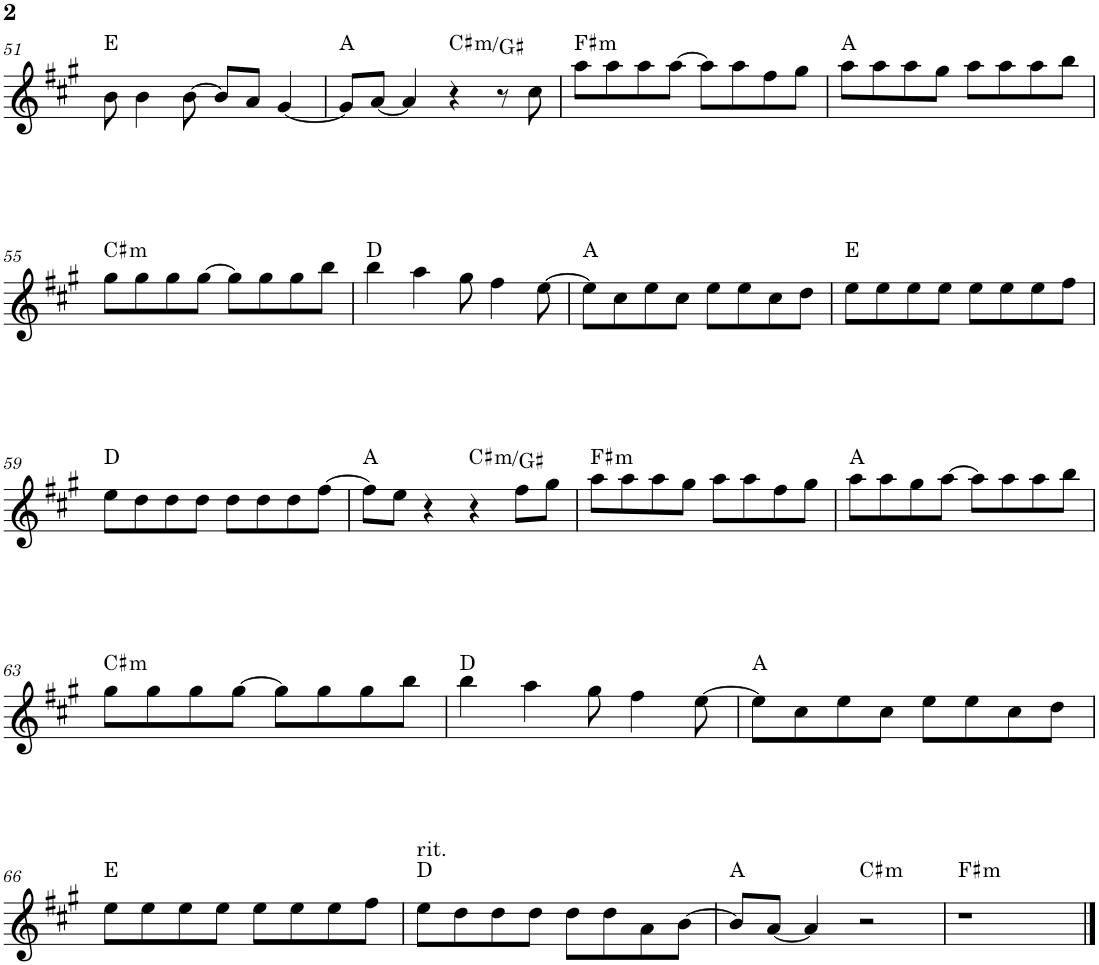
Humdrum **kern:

**kern	**harte
*part1	*part1
*staff1	*
*I"P1	*
!!LO:PB:g=z
*clefG2	*
*k[f#c#g#]	*
*A:	*
*M4/4	*
=51	=51
8b\	E:maj
4b\	.
[>8b\	.
8b/L]	.
8a/J	.
[<4g#/	.
=52	=52
8g#/L]	A:maj
[<8a/J	.
4a/]	.
!	!LO:H:kt=m
4r	C#:min/5
8r	.
8cc#\	.
=53	=53
!	!LO:H:kt=m
8aa\L	F#:min
8aa\	.
8aa\	.
[>8aa\J	.
8aa\L]	.
8aa\	.
8ff#\	.
8gg#\J	.
=54	=54
8aa\L	A:maj
8aa\	.
8aa\	.
8gg#\J	.
8aa\L	.
8aa\	.
8aa\	.
8bb\J	.
!!LO:LB:g=z
=55	=55
!	!LO:H:kt=m
8gg#\L	C#:min
8gg#\	.
8gg#\	.
[>8gg#\J	.
8gg#\L]	.
8gg#\	.
8gg#\	.
8bb\J	.
=56	=56
4bb\	D:maj
4aa\	.
8gg#\	.
4ff#\	.
[>8ee\	.
=57	=57
8ee\L]	A:maj
8cc#\	.
8ee\	.
8cc#\J	.
8ee\L	.
8ee\	.
8cc#\	.
8dd\J	.
=58	=58
8ee\L	E:maj
8ee\	.
8ee\	.
8ee\J	.
8ee\L	.
8ee\	.
8ee\	.
8ff#\J	.
!!LO:LB:g=z
=59	=59
8ee\L	D:maj
8dd\	.
8dd\	.
8dd\J	.
8dd\L	.
8dd\	.
8dd\	.
[>8ff#\J	.
=60	=60
8ff#\L]	A:maj
8ee\J	.
4r	.
!	!LO:H:kt=m
4r	C#:min/5
8ff#\L	.
8gg#\J	.
=61	=61
!	!LO:H:kt=m
8aa\L	F#:min
8aa\	.
8aa\	.
8gg#\J	.
8aa\L	.
8aa\	.
8ff#\	.
8gg#\J	.
=62	=62
8aa\L	A:maj
8aa\	.
8gg#\	.
[>8aa\J	.
8aa\L]	.
8aa\	.
8aa\	.
8bb\J	.
!!LO:LB:g=z
=63	=63
!	!LO:H:kt=m
8gg#\L	C#:min
8gg#\	.
8gg#\	.
[>8gg#\J	.
8gg#\L]	.
8gg#\	.
8gg#\	.
8bb\J	.
=64	=64
4bb\	D:maj
4aa\	.
8gg#\	.
4ff#\	.
[>8ee\	.
=65	=65
8ee\L]	A:maj
8cc#\	.
8ee\	.
8cc#\J	.
8ee\L	.
8ee\	.
8cc#\	.
8dd\J	.
!!LO:LB:g=z
=66	=66
8ee\L	E:maj
8ee\	.
8ee\	.
8ee\J	.
8ee\L	.
8ee\	.
8ee\	.
8ff#\J	.
=67	=67
!LO:TX:a:t=rit.	!
8ee\L	D:maj
8dd\	.
8dd\	.
8dd\J	.
8dd\L	.
8dd\	.
8a\	.
[>8b\J	.
=68	=68
8b/L]	A:maj
[<8a/J	.
4a/]	.
!	!LO:H:kt=m
2r	C#:min
=69	=69
!	!LO:H:kt=m
1r	F#:min
==	==
*-	*-
